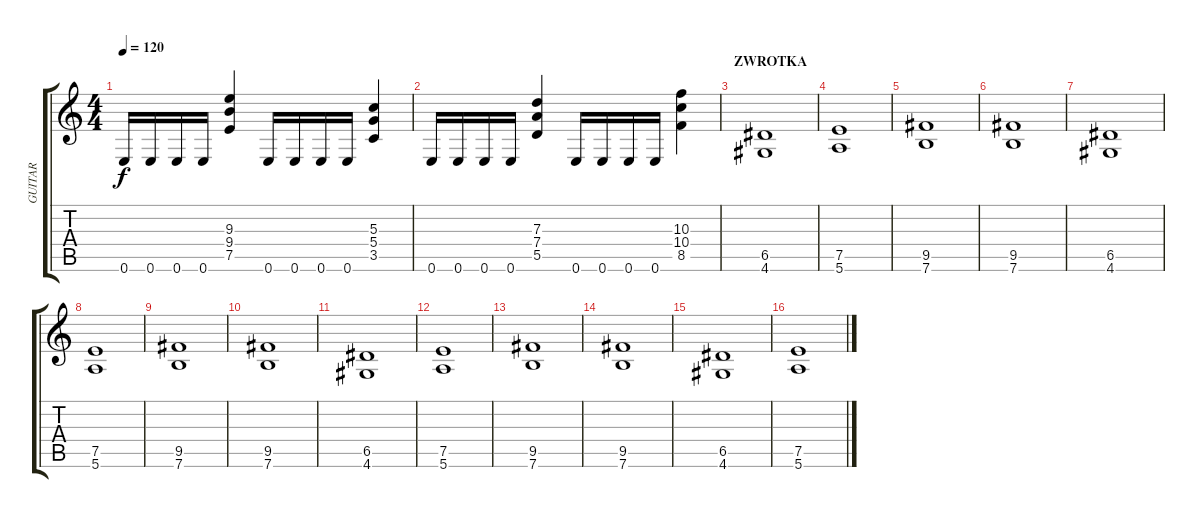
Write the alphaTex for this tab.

\track ("GUITAR" "GUITAR") {instrument overdrivenguitar}
\staff {score tabs}
\tuning (E4 B3 G3 D3 A2 E2) {hide}
\ts (4 4)
\tempo 120
\clef g2
\ks c
0.6.16{dy f} 0.6.16 0.6.16 0.6.16 (9.3 9.4 7.5).4 0.6.16 0.6.16 0.6.16 0.6.16 (5.3 5.4 3.5).4 |
0.6.16 0.6.16 0.6.16 0.6.16 (7.3 7.4 5.5).4 0.6.16 0.6.16 0.6.16 0.6.16 (10.3 10.4 8.5).4 |
\section ("" "ZWROTKA")
(6.5 4.6).1 |
(7.5 5.6).1 |
(9.5 7.6).1 |
(9.5 7.6).1 |
(6.5 4.6).1 |
(7.5 5.6).1 |
(9.5 7.6).1 |
(9.5 7.6).1 |
(6.5 4.6).1 |
(7.5 5.6).1 |
(9.5 7.6).1 |
(9.5 7.6).1 |
(6.5 4.6).1 |
(7.5 5.6).1
